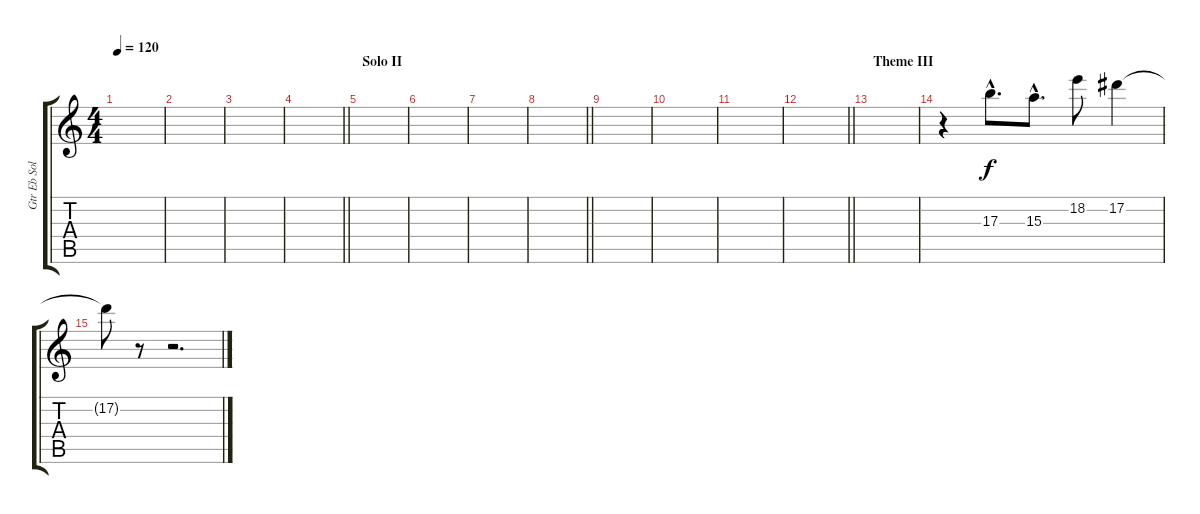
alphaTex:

\track ("Gtr Eb Solo I" "Gtr Eb Sol") {instrument overdrivenguitar}
\staff {score tabs}
\tuning (Eb4 Bb3 Gb3 Db3 Ab2 Eb2) {hide}
\ts (4 4)
\tempo 120
\clef g2
\ks c
|
|
|
\barLineRight lightlight
|
\section ("" "Solo II")
|
|
|
\barLineRight lightlight
|
|
|
|
\barLineRight lightlight
|
\section ("" "Theme III")
|
r.4 17.3{hac}.8{d} 15.3{hac}.8{d} 18.2.8 17.2.4 |
17.2{t}.8 r.8 r.2{d}
